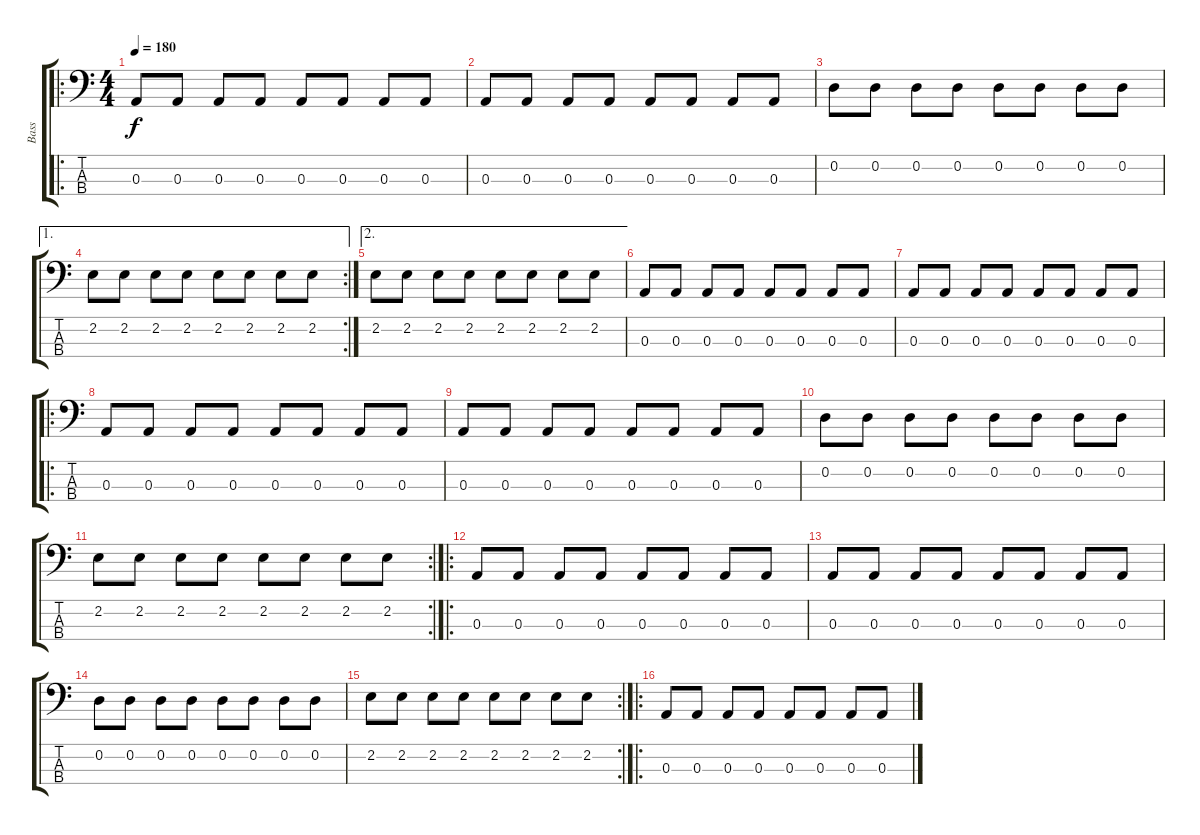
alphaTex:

\track ("Bass" "Bass") {instrument electricbasspick}
\staff {score tabs}
\tuning (G2 D2 A1 E1) {hide}
\ro
\ts (4 4)
\tempo 180
\clef f4
\ks c
0.3.8{dy f instrument electricbasspick} 0.3.8 0.3.8 0.3.8 0.3.8 0.3.8 0.3.8 0.3.8 |
0.3.8 0.3.8 0.3.8 0.3.8 0.3.8 0.3.8 0.3.8 0.3.8 |
0.2.8 0.2.8 0.2.8 0.2.8 0.2.8 0.2.8 0.2.8 0.2.8 |
\ae 1
\rc 2
2.2.8 2.2.8 2.2.8 2.2.8 2.2.8 2.2.8 2.2.8 2.2.8 |
\ae 2
2.2.8 2.2.8 2.2.8 2.2.8 2.2.8 2.2.8 2.2.8 2.2.8 |
0.3.8 0.3.8 0.3.8 0.3.8 0.3.8 0.3.8 0.3.8 0.3.8 |
0.3.8 0.3.8 0.3.8 0.3.8 0.3.8 0.3.8 0.3.8 0.3.8 |
\ro
0.3.8 0.3.8 0.3.8 0.3.8 0.3.8 0.3.8 0.3.8 0.3.8 |
0.3.8 0.3.8 0.3.8 0.3.8 0.3.8 0.3.8 0.3.8 0.3.8 |
0.2.8 0.2.8 0.2.8 0.2.8 0.2.8 0.2.8 0.2.8 0.2.8 |
\rc 2
2.2.8 2.2.8 2.2.8 2.2.8 2.2.8 2.2.8 2.2.8 2.2.8 |
\ro
0.3.8 0.3.8 0.3.8 0.3.8 0.3.8 0.3.8 0.3.8 0.3.8 |
0.3.8 0.3.8 0.3.8 0.3.8 0.3.8 0.3.8 0.3.8 0.3.8 |
0.2.8 0.2.8 0.2.8 0.2.8 0.2.8 0.2.8 0.2.8 0.2.8 |
\rc 2
2.2.8 2.2.8 2.2.8 2.2.8 2.2.8 2.2.8 2.2.8 2.2.8 |
\ro
0.3.8 0.3.8 0.3.8 0.3.8 0.3.8 0.3.8 0.3.8 0.3.8
